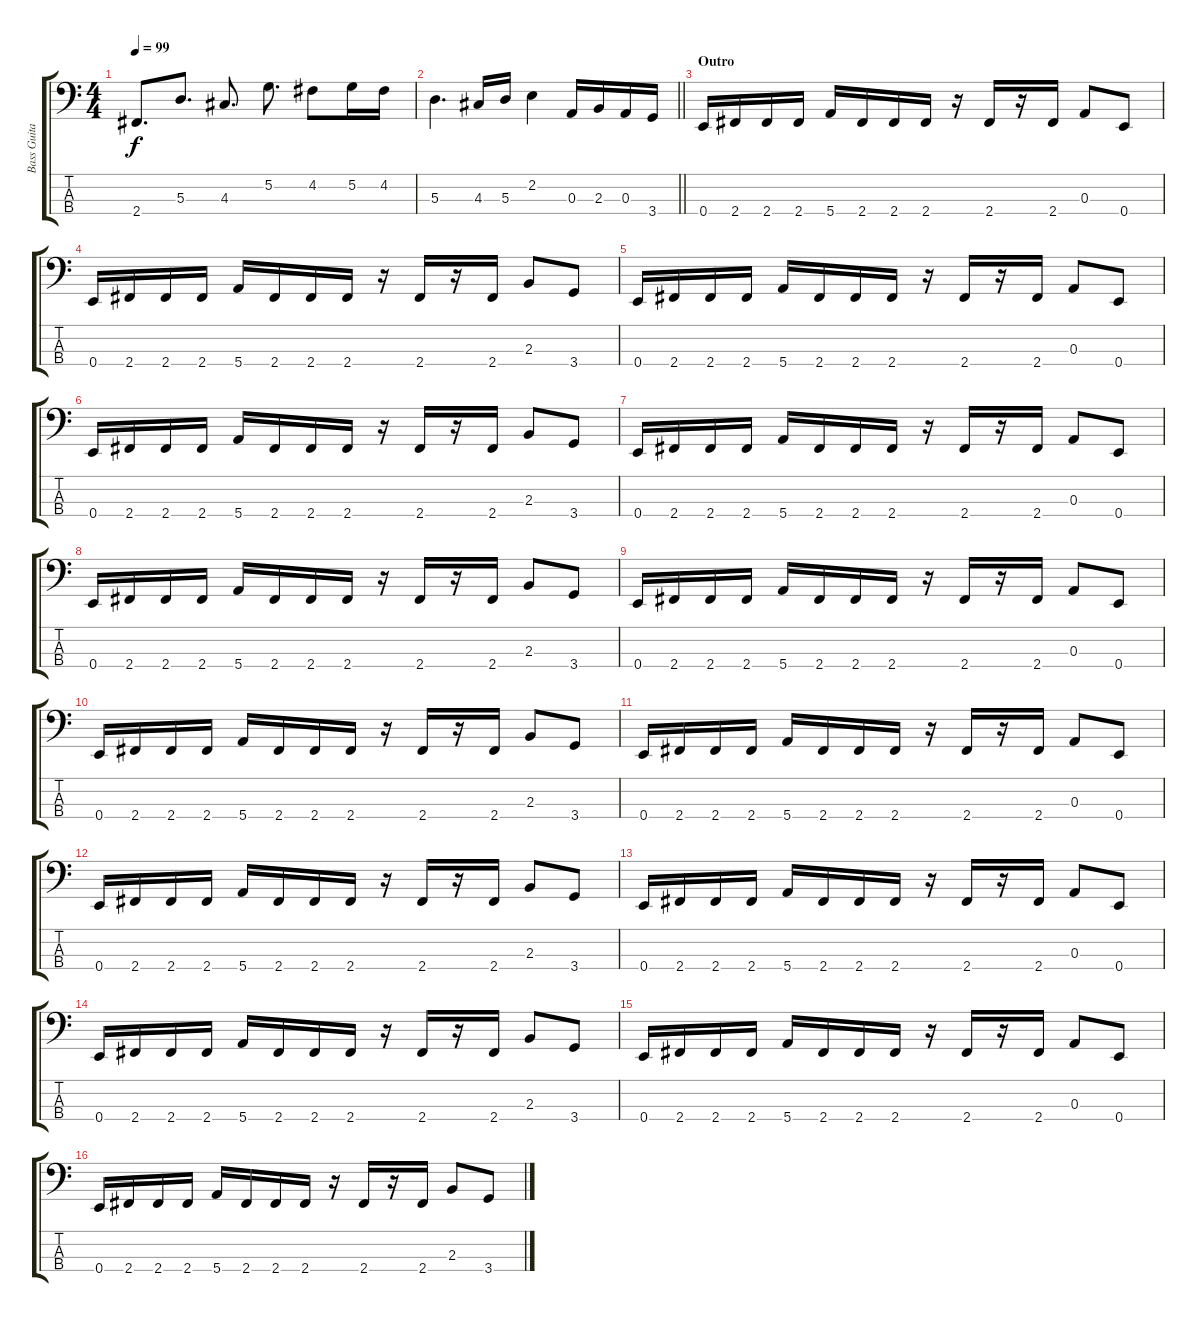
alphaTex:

\track ("Bass Guitar" "Bass Guita") {instrument electricbassfinger}
\staff {score tabs}
\tuning (G2 D2 A1 E1) {hide}
\ts (4 4)
\tempo 99
\clef f4
\ks c
2.4.8{d dy f} 5.3.8{d} 4.3.8{d} 5.2.8{d} 4.2.8 5.2.16 4.2.16 |
\barLineRight lightlight
5.3.4{d} 4.3.16 5.3.16 2.2.4 0.3.16 2.3.16 0.3.16 3.4.16 |
\section ("" "Outro")
0.4.16 2.4.16 2.4.16 2.4.16 5.4.16 2.4.16 2.4.16 2.4.16 r.16 2.4.16 r.16 2.4.16 0.3.8 0.4.8 |
0.4.16 2.4.16 2.4.16 2.4.16 5.4.16 2.4.16 2.4.16 2.4.16 r.16 2.4.16 r.16 2.4.16 2.3.8 3.4.8 |
0.4.16 2.4.16 2.4.16 2.4.16 5.4.16 2.4.16 2.4.16 2.4.16 r.16 2.4.16 r.16 2.4.16 0.3.8 0.4.8 |
0.4.16 2.4.16 2.4.16 2.4.16 5.4.16 2.4.16 2.4.16 2.4.16 r.16 2.4.16 r.16 2.4.16 2.3.8 3.4.8 |
0.4.16 2.4.16 2.4.16 2.4.16 5.4.16 2.4.16 2.4.16 2.4.16 r.16 2.4.16 r.16 2.4.16 0.3.8 0.4.8 |
0.4.16 2.4.16 2.4.16 2.4.16 5.4.16 2.4.16 2.4.16 2.4.16 r.16 2.4.16 r.16 2.4.16 2.3.8 3.4.8 |
0.4.16 2.4.16 2.4.16 2.4.16 5.4.16 2.4.16 2.4.16 2.4.16 r.16 2.4.16 r.16 2.4.16 0.3.8 0.4.8 |
0.4.16 2.4.16 2.4.16 2.4.16 5.4.16 2.4.16 2.4.16 2.4.16 r.16 2.4.16 r.16 2.4.16 2.3.8 3.4.8 |
0.4.16 2.4.16 2.4.16 2.4.16 5.4.16 2.4.16 2.4.16 2.4.16 r.16 2.4.16 r.16 2.4.16 0.3.8 0.4.8 |
0.4.16 2.4.16 2.4.16 2.4.16 5.4.16 2.4.16 2.4.16 2.4.16 r.16 2.4.16 r.16 2.4.16 2.3.8 3.4.8 |
0.4.16 2.4.16 2.4.16 2.4.16 5.4.16 2.4.16 2.4.16 2.4.16 r.16 2.4.16 r.16 2.4.16 0.3.8 0.4.8 |
0.4.16 2.4.16 2.4.16 2.4.16 5.4.16 2.4.16 2.4.16 2.4.16 r.16 2.4.16 r.16 2.4.16 2.3.8 3.4.8 |
0.4.16 2.4.16 2.4.16 2.4.16 5.4.16 2.4.16 2.4.16 2.4.16 r.16 2.4.16 r.16 2.4.16 0.3.8 0.4.8 |
0.4.16 2.4.16 2.4.16 2.4.16 5.4.16 2.4.16 2.4.16 2.4.16 r.16 2.4.16 r.16 2.4.16 2.3.8 3.4.8
